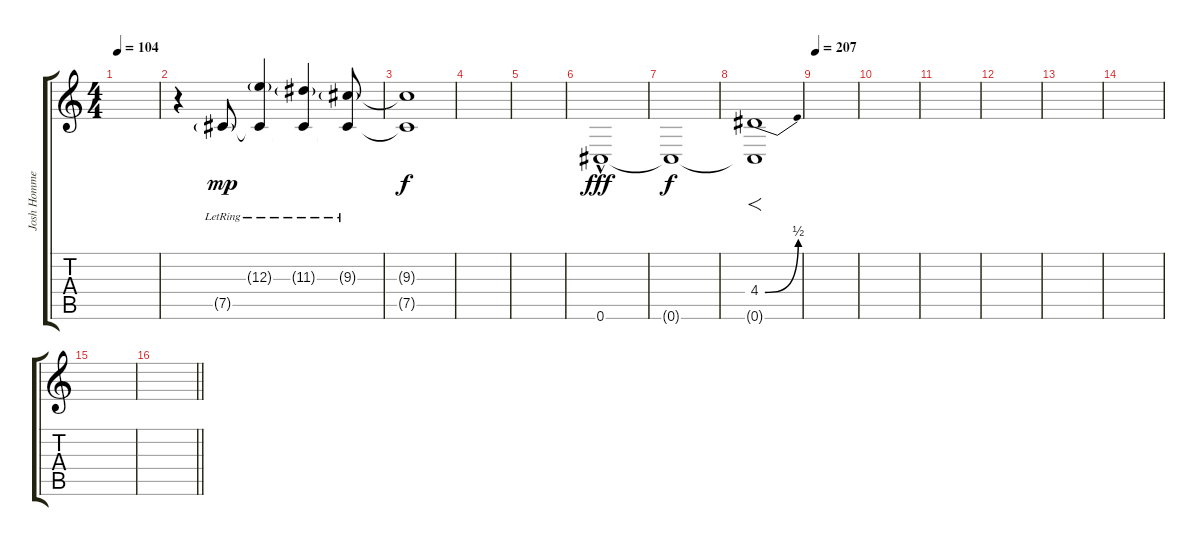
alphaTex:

\track ("Josh Homme - Lead Guitar" "Josh Homme") {instrument overdrivenguitar}
\staff {score tabs}
\tuning (Db4 Ab3 E3 B2 Gb2 Db2) {hide}
\ts (4 4)
\tempo 104
\clef g2
\ks c
|
r.4 7.5{g lr}.8{dy mp} (12.3{g lr} 7.5{t}).4 (11.3{g lr} 7.5{t}).4 (9.3{g lr} 7.5{t}).8 |
(9.3{t} 7.5{t}).1{dy f} |
|
|
0.6{hac}.1{dy fff volume 6} |
0.6{t}.1{dy f} |
(4.4{be (bend 0 0 60 2)} 0.6{t}).1{f} |
\tempo 207
|
|
|
|
|
|
|
\barLineRight lightlight
